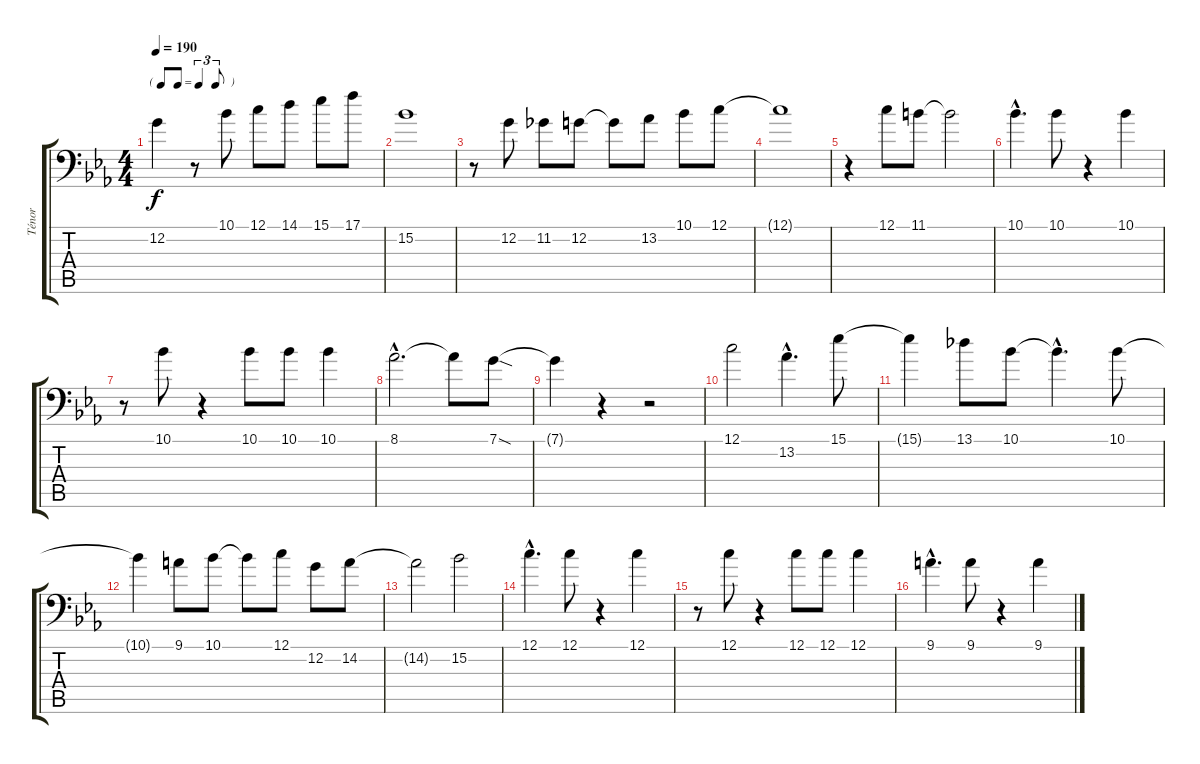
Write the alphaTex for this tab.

\track ("Ténor" "Ténor") {instrument acousticguitarnylon}
\staff {score tabs}
\tuning (C3 G2 D2 A1 E1 B0) {hide}
\ts (4 4)
\tf triplet8th
\tempo 190
\clef f4
\ks eb
12.2.4{dy f} r.8 10.1.8 12.1.8 14.1.8 15.1.8 17.1.8 |
15.2.1 |
r.8 12.2.8 11.2.8 12.2.8 12.2{t}.8 13.2.8 10.1.8 12.1.8 |
12.1{t}.1 |
r.4 12.1.8 11.1.8 11.1{t}.2 |
10.1{hac}.4{d} 10.1.8 r.4 10.1.4 |
r.8 10.1.8 r.4 10.1.8 10.1.8 10.1.4 |
8.1{hac}.2{d} 8.1{t}.8 7.1{sod}.8 |
7.1{t}.4 r.4 r.2 |
12.1.2 13.2{hac}.4{d} 15.1.8 |
15.1{t}.4 13.1.8 10.1.8 10.1{hac t}.4{d} 10.1.8 |
10.1{t}.4 9.1.8 10.1.8 10.1{t}.8 12.1.8 12.2.8 14.2.8 |
14.2{t}.2 15.2.2 |
12.1{hac}.4{d} 12.1.8 r.4 12.1.4 |
r.8 12.1.8 r.4 12.1.8 12.1.8 12.1.4 |
9.1{hac}.4{d} 9.1.8 r.4 9.1.4
